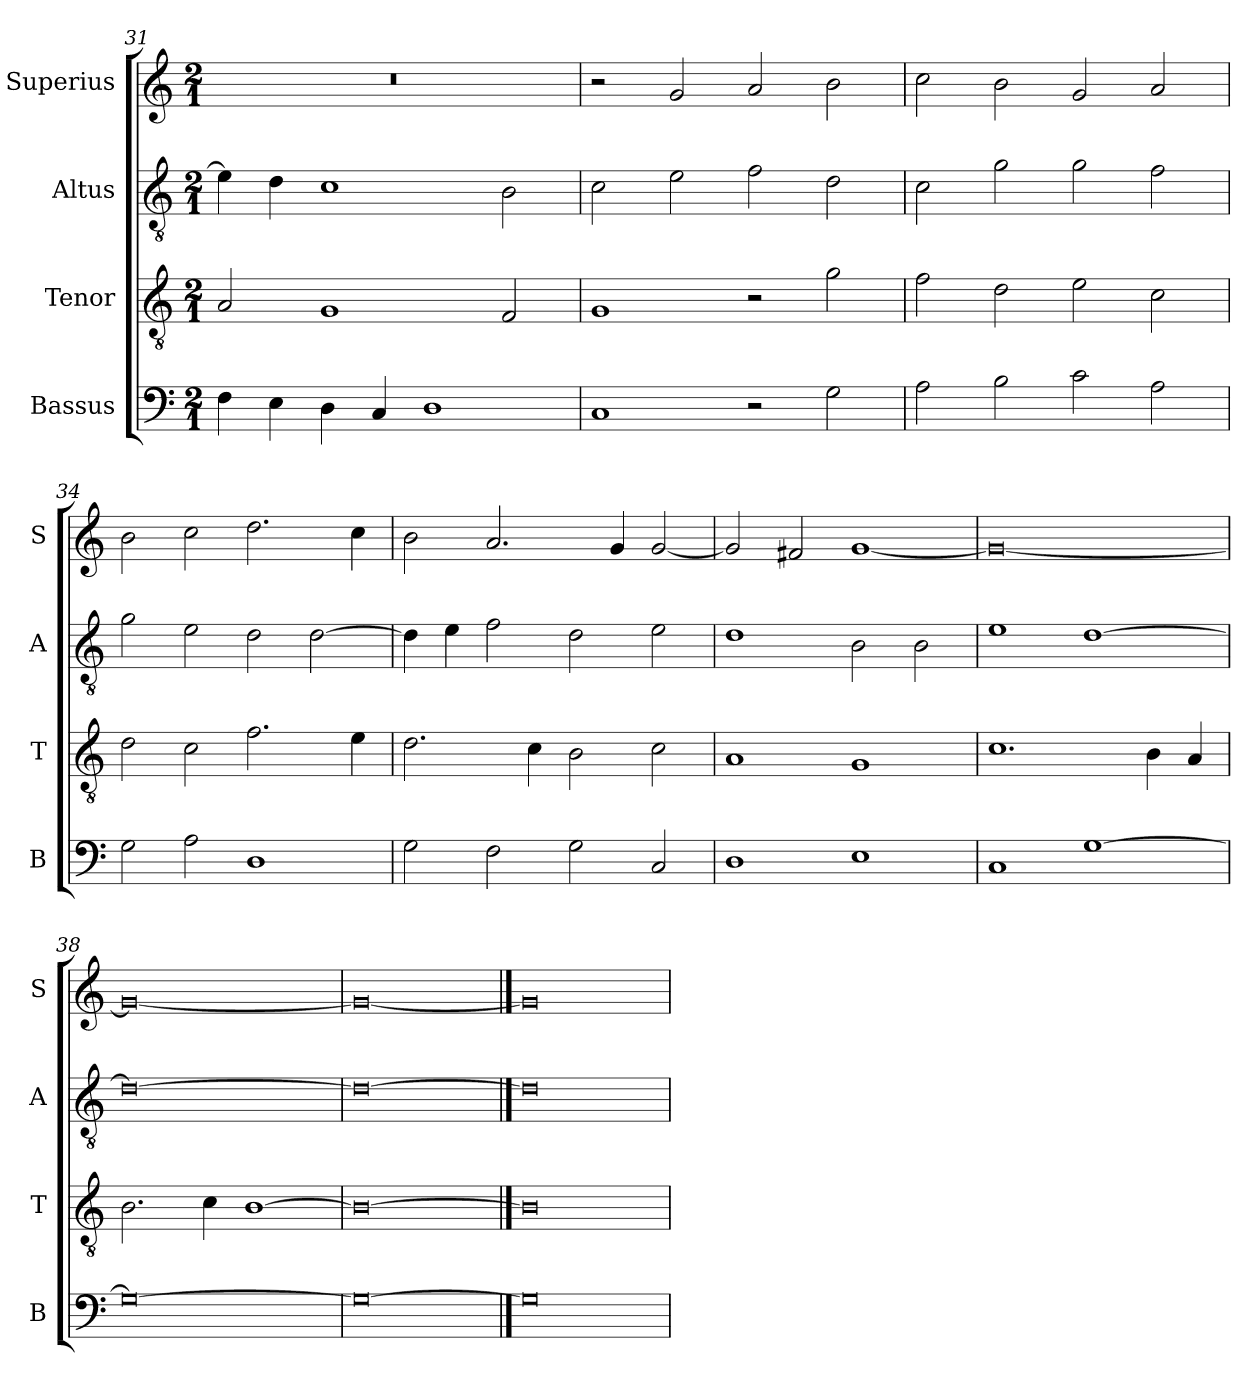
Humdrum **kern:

**kern	**kern	**kern	**kern
*part4	*part3	*part2	*part1
*staff4	*staff3	*staff2	*staff1
*I"Bassus	*I"Tenor	*I"Altus	*I"Superius
*I'B	*I'T	*I'A	*I'S
*clefF4	*clefGv2	*clefGv2	*clefG2
*k[]	*k[]	*k[]	*k[]
*C:	*C:	*C:	*C:
*M2/1	*M2/1	*M2/1	*M2/1
=31	=31	=31	=31
4F	2A	4e]	0r
4E	.	4d	.
4D	1G	1c	.
4C	.	.	.
1D	.	.	.
.	2F	2B	.
=32	=32	=32	=32
1C	1G	2c	2r
.	.	2e	2g
2r	2r	2f	2a
2G	2g	2d	2b
=33	=33	=33	=33
2A	2f	2c	2cc
2B	2d	2g	2b
2c	2e	2g	2g
2A	2c	2f	2a
=34	=34	=34	=34
2G	2d	2g	2b
2A	2c	2e	2cc
1D	2.f	2d	2.dd
.	.	[2d	.
.	4e	.	4cc
=35	=35	=35	=35
2G	2.d	4d]	2b
.	.	4e	.
2F	.	2f	2.a
.	4c	.	.
2G	2B	2d	.
.	.	.	4g
2C	2c	2e	[2g
=36	=36	=36	=36
1D	1A	1d	2g]
.	.	.	2f#X
1E	1G	2B	[1g
.	.	2B	.
=37	=37	=37	=37
1C	1.c	1e	0g_
[1G	.	[1d	.
.	4B	.	.
.	4A	.	.
=38	=38	=38	=38
0G_	2.B	0d_	0g_
.	4c	.	.
.	[1B	.	.
=39	=39	=39	=39
0G_	0B_	0d_	0g_
==40	==40	==40	==40
0G]	0B]	0d]	0g]
=	=	=	=
*-	*-	*-	*-
